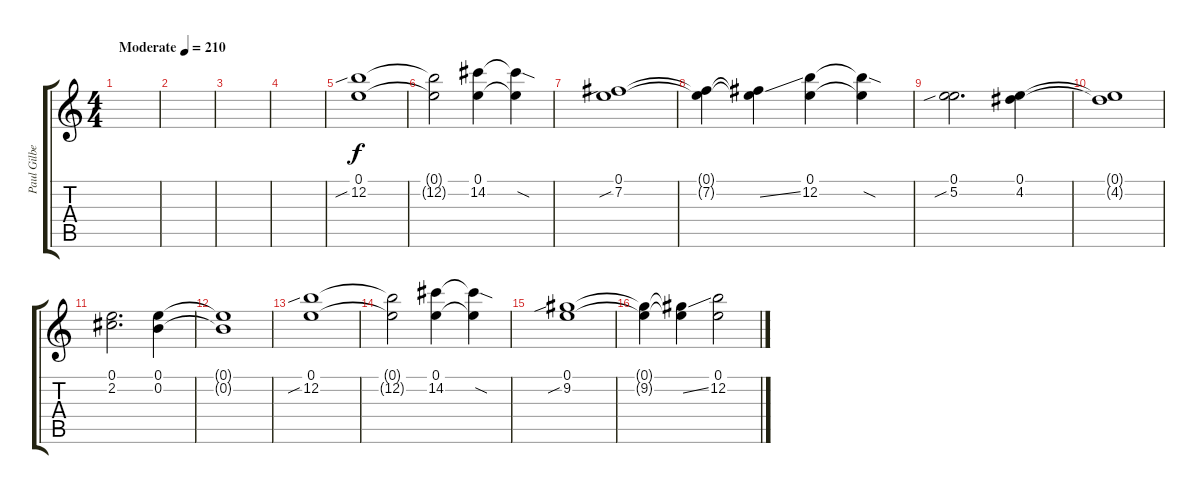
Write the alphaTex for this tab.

\track ("Paul Gilbert" "Paul Gilbe") {instrument distortionguitar}
\staff {score tabs}
\tuning (E4 B3 G3 D3 A2 E2) {hide}
\ts (4 4)
\tempo (210 "Moderate")
\clef g2
\ks c
|
|
|
|
(0.1 12.2{sib}).1 |
(0.1{t} 12.2{t}).2 (0.1 14.2).4 (0.1{t} 14.2{sod t}).4 |
(0.1 7.2{sib}).1 |
(0.1{t} 7.2{t}).4 (0.1{t} 7.2{ss t}).4 (0.1 12.2).4 (0.1{t} 12.2{sod t}).4 |
(0.1 5.2{sib}).2{d} (0.1 4.2).4 |
(0.1{t} 4.2{t}).1 |
(0.1 2.2).2{d} (0.1 0.2).4 |
(0.1{t} 0.2{t}).1 |
(0.1 12.2{sib}).1 |
(0.1{t} 12.2{t}).2 (0.1 14.2).4 (0.1{t} 14.2{sod t}).4 |
(0.1 9.2{sib}).1 |
(0.1{t} 9.2{t}).4 (0.1{t} 9.2{ss t}).4 (0.1 12.2).2
